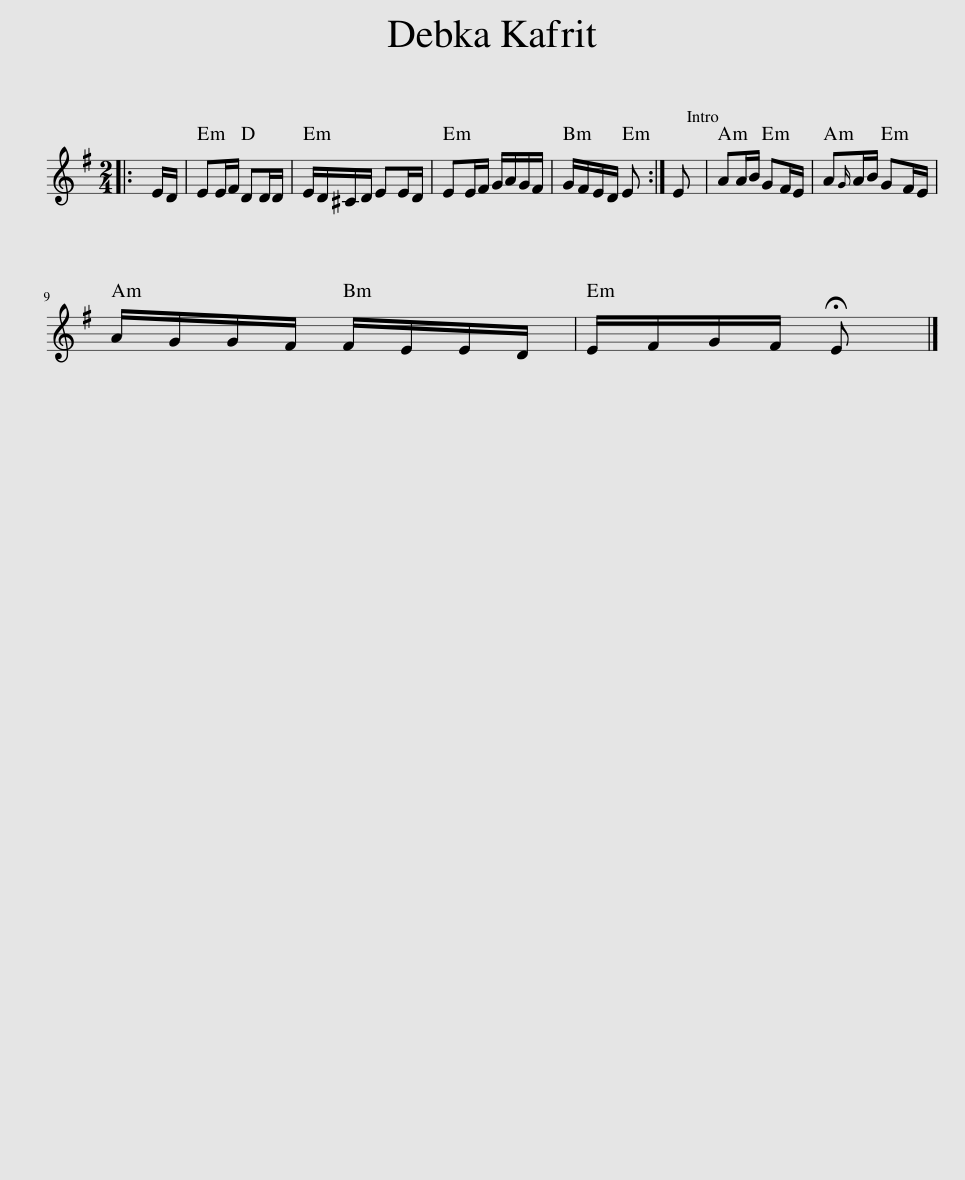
X:1
L:1/8
M:2/4
I:linebreak $
K:Emin
V:1 treble
V:1
|: E/D/ | EE/F/ DD/D/ | E/D/^C/D/ EE/D/ | EE/F/ G/A/G/F/ | G/F/E/D/ E :| %5
 E | AA/B/ GF/E/ | A{G}A/B/ GF/E/ |$ A/G/G/F/ F/E/E/D/ | E/F/G/F/ !fermata!E |] %10
